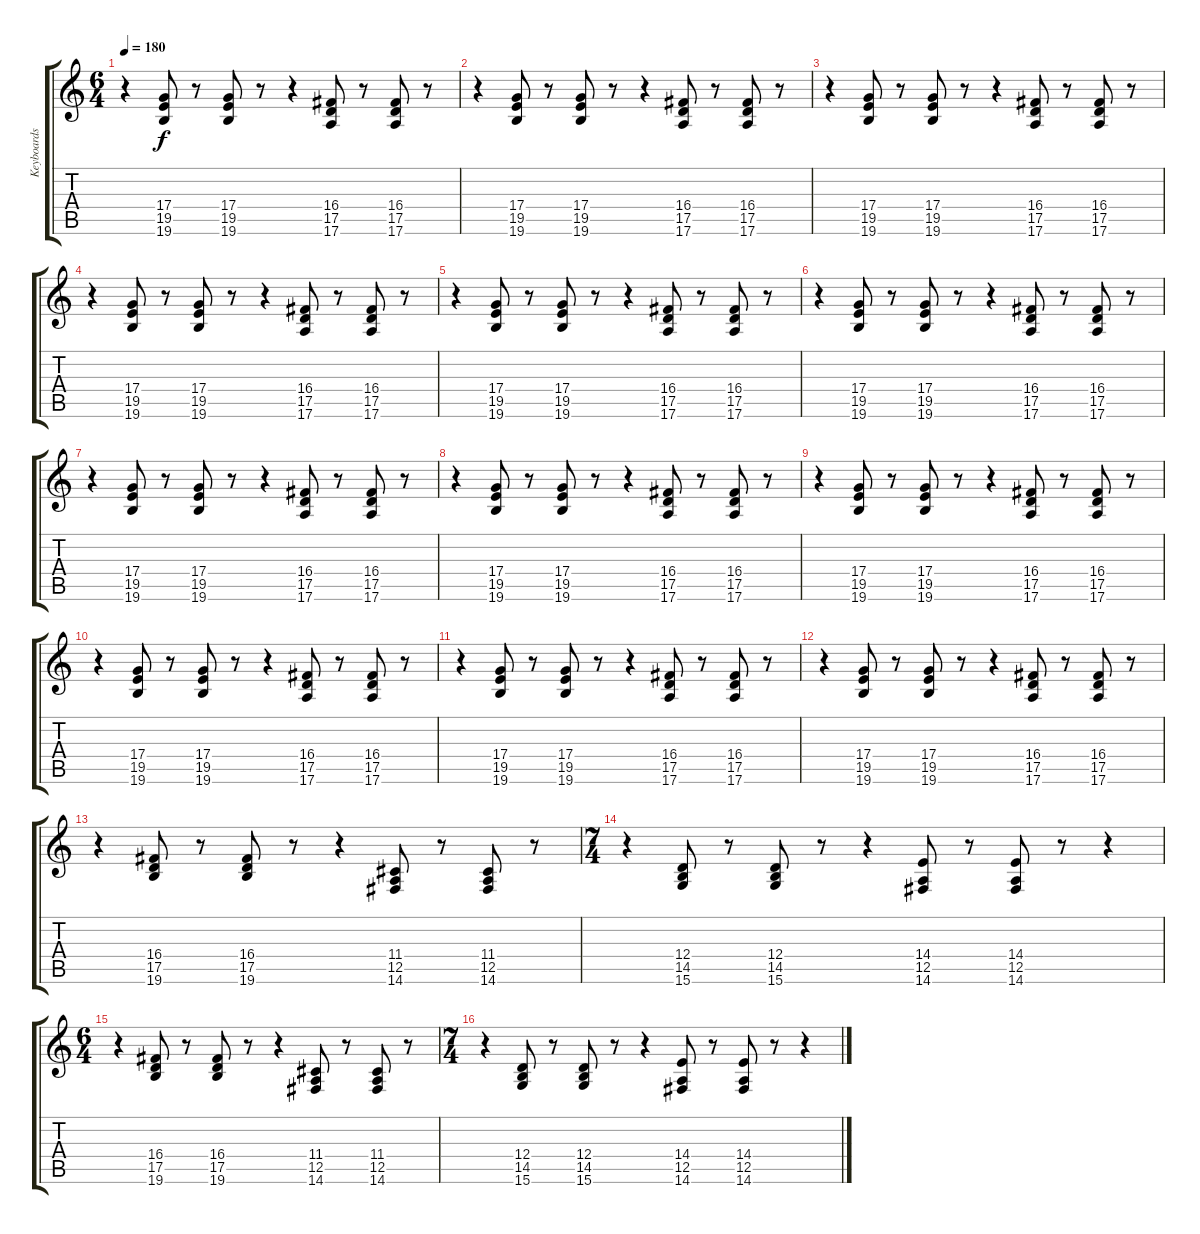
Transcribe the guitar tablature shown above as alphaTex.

\track ("Keyboards 2 Left" "Keyboards ") {instrument electricpiano1}
\staff {score tabs}
\tuning (E4 B3 G3 D3 A2 E2) {hide}
\ts (6 4)
\tempo 180
\clef g2
\ks c
r.4{dy f} (17.4 19.5 19.6).8 r.8 (17.4 19.5 19.6).8 r.8 r.4 (16.4 17.5 17.6).8 r.8 (16.4 17.5 17.6).8 r.8 |
r.4 (17.4 19.5 19.6).8 r.8 (17.4 19.5 19.6).8 r.8 r.4 (16.4 17.5 17.6).8 r.8 (16.4 17.5 17.6).8 r.8 |
r.4 (17.4 19.5 19.6).8 r.8 (17.4 19.5 19.6).8 r.8 r.4 (16.4 17.5 17.6).8 r.8 (16.4 17.5 17.6).8 r.8 |
r.4 (17.4 19.5 19.6).8 r.8 (17.4 19.5 19.6).8 r.8 r.4 (16.4 17.5 17.6).8 r.8 (16.4 17.5 17.6).8 r.8 |
r.4 (17.4 19.5 19.6).8 r.8 (17.4 19.5 19.6).8 r.8 r.4 (16.4 17.5 17.6).8 r.8 (16.4 17.5 17.6).8 r.8 |
r.4 (17.4 19.5 19.6).8 r.8 (17.4 19.5 19.6).8 r.8 r.4 (16.4 17.5 17.6).8 r.8 (16.4 17.5 17.6).8 r.8 |
r.4 (17.4 19.5 19.6).8 r.8 (17.4 19.5 19.6).8 r.8 r.4 (16.4 17.5 17.6).8 r.8 (16.4 17.5 17.6).8 r.8 |
r.4 (17.4 19.5 19.6).8 r.8 (17.4 19.5 19.6).8 r.8 r.4 (16.4 17.5 17.6).8 r.8 (16.4 17.5 17.6).8 r.8 |
r.4 (17.4 19.5 19.6).8 r.8 (17.4 19.5 19.6).8 r.8 r.4 (16.4 17.5 17.6).8 r.8 (16.4 17.5 17.6).8 r.8 |
r.4 (17.4 19.5 19.6).8 r.8 (17.4 19.5 19.6).8 r.8 r.4 (16.4 17.5 17.6).8 r.8 (16.4 17.5 17.6).8 r.8 |
r.4 (17.4 19.5 19.6).8 r.8 (17.4 19.5 19.6).8 r.8 r.4 (16.4 17.5 17.6).8 r.8 (16.4 17.5 17.6).8 r.8 |
r.4 (17.4 19.5 19.6).8 r.8 (17.4 19.5 19.6).8 r.8 r.4 (16.4 17.5 17.6).8 r.8 (16.4 17.5 17.6).8 r.8 |
r.4 (16.4 17.5 19.6).8 r.8 (16.4 17.5 19.6).8 r.8 r.4 (11.4 12.5 14.6).8 r.8 (11.4 12.5 14.6).8 r.8 |
\ts (7 4)
r.4 (12.4 14.5 15.6).8 r.8 (12.4 14.5 15.6).8 r.8 r.4 (14.4 12.5 14.6).8 r.8 (14.4 12.5 14.6).8 r.8 r.4 |
\ts (6 4)
r.4 (16.4 17.5 19.6).8 r.8 (16.4 17.5 19.6).8 r.8 r.4 (11.4 12.5 14.6).8 r.8 (11.4 12.5 14.6).8 r.8 |
\ts (7 4)
r.4 (12.4 14.5 15.6).8 r.8 (12.4 14.5 15.6).8 r.8 r.4 (14.4 12.5 14.6).8 r.8 (14.4 12.5 14.6).8 r.8 r.4
